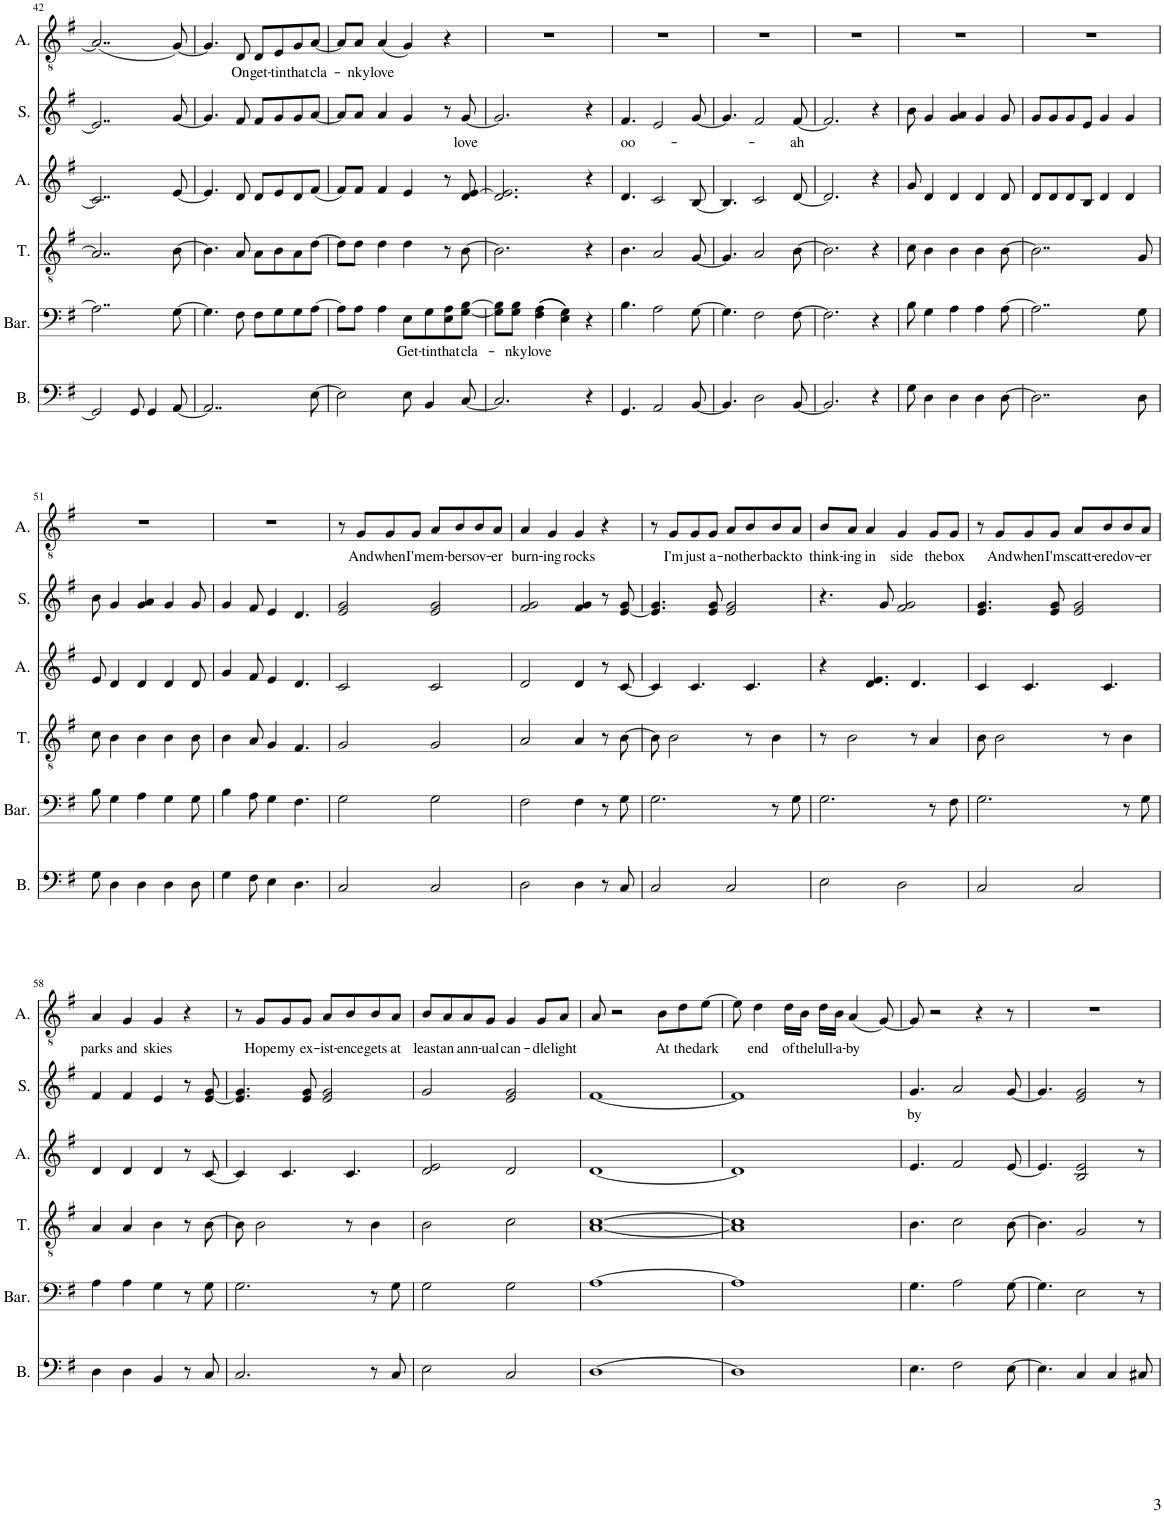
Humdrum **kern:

**kern	**kern	**text	**kern	**kern	**kern	**text	**kern	**text
*part6	*part5	*part5	*part4	*part3	*part2	*part2	*part1	*part1
*staff6	*staff5	*staff5	*staff4	*staff3	*staff2	*staff2	*staff1	*staff1
*I"Bass	*I"Baritone	*	*I"Tenor	*I"Alto	*I"Soprano	*	*I"Alto	*
*I'B.	*I'Bar.	*	*I'T.	*I'A.	*I'S.	*	*I'A.	*
!!LO:PB:g=z
*clefF4	*clefF4	*	*clefGv2	*clefG2	*clefG2	*	*clefGv2	*
*k[f#]	*k[f#]	*	*k[f#]	*k[f#]	*k[f#]	*	*k[f#]	*
*M4/4	*M4/4	*	*M4/4	*M4/4	*M4/4	*	*M4/4	*
=42	=42	=42	=42	=42	=42	=42	=42	=42
2GG/]	2..A\]	.	2..A/]	2..c/]	2..e/]	.	(2..A/]	.
8GG/	.	.	.	.	.	.	.	.
4GG/	.	.	.	.	.	.	.	.
[8AA/	[8G\	.	[8B\	[8e/	[8g/	.	[8G/)	.
=43	=43	=43	=43	=43	=43	=43	=43	=43
2..AA/]	4.G\]	.	4.B\]	4.e/]	4.g/]	.	4.G/]	.
!	!	!	!	!	!	!	!	!LO:LY:b
.	8F#\	.	8A/	8d/	8f#/	.	8D/	On
!	!	!	!	!	!	!	!	!LO:LY:b
.	8F#\L	.	8A\L	8d/L	8f#/L	.	8D/L	get-
!	!	!	!	!	!	!	!	!LO:LY:b
.	8G\	.	8B\	8e/	8g/	.	8E/	-tin
!	!	!	!	!	!	!	!	!LO:LY:b
.	8G\	.	8A\	8d/	8g/	.	8G/	that
!	!	!	!	!	!	!	!	!LO:LY:b
[8E\	[8A\J	.	[8d\J	(8f#/J	[8a/J	.	[8A/J	cla-
=44	=44	=44	=44	=44	=44	=44	=44	=44
2E\]	8A\L]	.	8d\L]	8f#/L)	8a/L]	.	8A/L]	.
!	!	!	!	!	!	!	!	!LO:LY:b
.	8A\J	.	8d\J	8f#/J	8a/J	.	8A/J	-nky
!	!	!	!	!	!	!	!	!LO:LY:b
.	4A\	.	4d\	4f#/	4a/	.	(4A/	love
!	!	!LO:LY:b	!	!	!	!	!	!
8E\	8E\L	Get-	4d\	4e/	4g/	.	4G/)	.
!	!	!LO:LY:b	!	!	!	!	!	!
4BB/	8G\	-tin	.	.	.	.	.	.
!	!	!LO:LY:b	!	!	!	!	!	!
.	8E\ 8A\	that	8r	8r	8r	.	4r	.
!	!	!LO:LY:b	!	!	!	!LO:LY:b	!	!
[8C/	[8G\ [8B\J	cla-	[8B\	8d/ [8e/	[8g/	love	.	.
=45	=45	=45	=45	=45	=45	=45	=45	=45
2.C/]	8G\] 8B\]L	.	2.B\]	2.d/ 2.e/]	2.g/]	.	1r	.
!	!	!LO:LY:b	!	!	!	!	!	!
.	8G\ 8B\J	-nky	.	.	.	.	.	.
!	!	!LO:LY:b	!	!	!	!	!	!
.	(((4F#\ 4A\	love	.	.	.	.	.	.
.	4E\ 4G\)))	.	.	.	.	.	.	.
4r	4r	.	4r	4r	4r	.	.	.
=46	=46	=46	=46	=46	=46	=46	=46	=46
!	!	!	!	!	!	!LO:LY:b	!	!
4.GG/	4.B\	.	4.B\	4.d/	4.f#/	oo-	1r	.
2AA/	2A\	.	2A/	2c/	2e/	.	.	.
[8BB/	[8G\	.	[8G/	[8B/	[8g/	.	.	.
=47	=47	=47	=47	=47	=47	=47	=47	=47
4.BB/]	4.G\]	.	4.G/]	4.B/]	4.g/]	.	1r	.
2D\	2F#\	.	2A/	2c/	2f#/	.	.	.
!	!	!	!	!	!	!LO:LY:b	!	!
[8BB/	[8F#\	.	[8B\	[8d/	[8f#/	-ah	.	.
=48	=48	=48	=48	=48	=48	=48	=48	=48
2.BB/]	2.F#\]	.	2.B\]	2.d/]	2.f#/]	.	1r	.
4r	4r	.	4r	4r	4r	.	.	.
=49	=49	=49	=49	=49	=49	=49	=49	=49
8G\	8B\	.	8c\	8g/	8b\	.	1r	.
4D\	4G\	.	4B\	4d/	4g/	.	.	.
4D\	4A\	.	4B\	4d/	4g/ 4a/	.	.	.
4D\	4A\	.	4B\	4d/	4g/	.	.	.
[8D\	[8A\	.	[8B\	8d/	8g/	.	.	.
=50	=50	=50	=50	=50	=50	=50	=50	=50
2..D\]	2..A\]	.	2..B\]	8d/L	8g/L	.	1r	.
.	.	.	.	8d/	8g/	.	.	.
.	.	.	.	8d/	8g/	.	.	.
.	.	.	.	8B/J	8e/J	.	.	.
.	.	.	.	4d/	4g/	.	.	.
.	.	.	.	4d/	4g/	.	.	.
8D\	8G\	.	8G/	.	.	.	.	.
!!LO:LB:g=z
=51	=51	=51	=51	=51	=51	=51	=51	=51
8G\	8B\	.	8c\	8e/	8b\	.	1r	.
4D\	4G\	.	4B\	4d/	4g/	.	.	.
4D\	4A\	.	4B\	4d/	4g/ 4a/	.	.	.
4D\	4G\	.	4B\	4d/	4g/	.	.	.
8D\	8G\	.	8B\	8d/	8g/	.	.	.
=52	=52	=52	=52	=52	=52	=52	=52	=52
4G\	4B\	.	4B\	4g/	4g/	.	1r	.
8F#\	8A\	.	8A/	8f#/	8f#/	.	.	.
4E\	4G\	.	4G/	4e/	4e/	.	.	.
4.D\	4.F#\	.	4.F#/	4.d/	4.d/	.	.	.
=53	=53	=53	=53	=53	=53	=53	=53	=53
2C/	2G\	.	2G/	2c/	2e/ 2g/	.	8r	.
!	!	!	!	!	!	!	!	!LO:LY:b
.	.	.	.	.	.	.	8G/L	And
!	!	!	!	!	!	!	!	!LO:LY:b
.	.	.	.	.	.	.	8G/	when
!	!	!	!	!	!	!	!	!LO:LY:b
.	.	.	.	.	.	.	8G/J	I'm
!	!	!	!	!	!	!	!	!LO:LY:b
2C/	2G\	.	2G/	2c/	2e/ 2g/	.	8A/L	em-
!	!	!	!	!	!	!	!	!LO:LY:b
.	.	.	.	.	.	.	8B/	-bers
!	!	!	!	!	!	!	!	!LO:LY:b
.	.	.	.	.	.	.	8B/	ov-
!	!	!	!	!	!	!	!	!LO:LY:b
.	.	.	.	.	.	.	8A/J	-er
=54	=54	=54	=54	=54	=54	=54	=54	=54
!	!	!	!	!	!	!	!	!LO:LY:b
2D\	2F#\	.	2A/	2d/	2f#/ 2g/	.	4A/	burn-
!	!	!	!	!	!	!	!	!LO:LY:b
.	.	.	.	.	.	.	4G/	-ing
!	!	!	!	!	!	!	!	!LO:LY:b
4D\	4F#\	.	4A/	4d/	4f#/ 4g/	.	4G/	rocks
8r	8r	.	8r	8r	8r	.	4r	.
8C/	8G\	.	[8B\	[8c/	[8e/ 8g/	.	.	.
=55	=55	=55	=55	=55	=55	=55	=55	=55
2C/	2.G\	.	8B\]	4c/]	4.e/] 4.g/	.	8r	.
!	!	!	!	!	!	!	!	!LO:LY:b
.	.	.	2B\	.	.	.	8G/L	I'm
!	!	!	!	!	!	!	!	!LO:LY:b
.	.	.	.	4.c/	.	.	8G/	just
!	!	!	!	!	!	!	!	!LO:LY:b
.	.	.	.	.	8e/ 8g/	.	8G/J	a-
!	!	!	!	!	!	!	!	!LO:LY:b
2C/	.	.	.	.	2e/ 2g/	.	8A/L	-no
!	!	!	!	!	!	!	!	!LO:LY:b
.	.	.	8r	4.c/	.	.	8B/	ther
!	!	!	!	!	!	!	!	!LO:LY:b
.	8r	.	4B\	.	.	.	8B/	back
!	!	!	!	!	!	!	!	!LO:LY:b
.	8G\	.	.	.	.	.	8A/J	to
=56	=56	=56	=56	=56	=56	=56	=56	=56
!	!	!	!	!	!	!	!	!LO:LY:b
2E\	2.G\	.	8r	4r	4.r	.	8B/L	think-
!	!	!	!	!	!	!	!	!LO:LY:b
.	.	.	2B\	.	.	.	8A/J	-ing
!	!	!	!	!	!	!	!	!LO:LY:b
.	.	.	.	4.d/ 4.e/	.	.	4A/	in
.	.	.	.	.	8g/	.	.	.
!	!	!	!	!	!	!	!	!LO:LY:b
2D\	.	.	.	.	2f#/ 2g/	.	4G/	side
.	.	.	8r	4.d/	.	.	.	.
!	!	!	!	!	!	!	!	!LO:LY:b
.	8r	.	4A/	.	.	.	8G/L	the
!	!	!	!	!	!	!	!	!LO:LY:b
.	8F#\	.	.	.	.	.	8G/J	box
=57	=57	=57	=57	=57	=57	=57	=57	=57
2C/	2.G\	.	8B\	4c/	4.e/ 4.g/	.	8r	.
!	!	!	!	!	!	!	!	!LO:LY:b
.	.	.	2B\	.	.	.	8G/L	And
!	!	!	!	!	!	!	!	!LO:LY:b
.	.	.	.	4.c/	.	.	8G/	when
!	!	!	!	!	!	!	!	!LO:LY:b
.	.	.	.	.	8e/ 8g/	.	8G/J	I'm
!	!	!	!	!	!	!	!	!LO:LY:b
2C/	.	.	.	.	2e/ 2g/	.	8A/L	scatt-
!	!	!	!	!	!	!	!	!LO:LY:b
.	.	.	8r	4.c/	.	.	8B/	-ered
!	!	!	!	!	!	!	!	!LO:LY:b
.	8r	.	4B\	.	.	.	8B/	ov-
!	!	!	!	!	!	!	!	!LO:LY:b
.	8G\	.	.	.	.	.	8A/J	-er
!!LO:LB:g=z
=58	=58	=58	=58	=58	=58	=58	=58	=58
!	!	!	!	!	!	!	!	!LO:LY:b
4D\	4A\	.	4A/	4d/	4f#/	.	4A/	parks
!	!	!	!	!	!	!	!	!LO:LY:b
4D\	4A\	.	4A/	4d/	4f#/	.	4G/	and
!	!	!	!	!	!	!	!	!LO:LY:b
4BB/	4G\	.	4B\	4d/	4e/	.	4G/	skies
8r	8r	.	8r	8r	8r	.	4r	.
8C/	8G\	.	[8B\	[8c/	[8e/ 8g/	.	.	.
=59	=59	=59	=59	=59	=59	=59	=59	=59
2.C/	2.G\	.	8B\]	4c/]	4.e/] 4.g/	.	8r	.
!	!	!	!	!	!	!	!	!LO:LY:b
.	.	.	2B\	.	.	.	8G/L	Hope
!	!	!	!	!	!	!	!	!LO:LY:b
.	.	.	.	4.c/	.	.	8G/	my
!	!	!	!	!	!	!	!	!LO:LY:b
.	.	.	.	.	8e/ 8g/	.	8G/J	ex-
!	!	!	!	!	!	!	!	!LO:LY:b
.	.	.	.	.	2e/ 2g/	.	8A/L	-ist-
!	!	!	!	!	!	!	!	!LO:LY:b
.	.	.	8r	4.c/	.	.	8B/	-ence
!	!	!	!	!	!	!	!	!LO:LY:b
8r	8r	.	4B\	.	.	.	8B/	gets
!	!	!	!	!	!	!	!	!LO:LY:b
8C/	8G\	.	.	.	.	.	8A/J	at
=60	=60	=60	=60	=60	=60	=60	=60	=60
!	!	!	!	!	!	!	!	!LO:LY:b
2E\	2G\	.	2B\	2d/ 2e/	2g/	.	8B/L	least
!	!	!	!	!	!	!	!	!LO:LY:b
.	.	.	.	.	.	.	8A/	an
!	!	!	!	!	!	!	!	!LO:LY:b
.	.	.	.	.	.	.	8A/	ann-
!	!	!	!	!	!	!	!	!LO:LY:b
.	.	.	.	.	.	.	8G/J	-ual
!	!	!	!	!	!	!	!	!LO:LY:b
2C/	2G\	.	2c\	2d/	2e/ 2g/	.	4G/	can-
!	!	!	!	!	!	!	!	!LO:LY:b
.	.	.	.	.	.	.	8G/L	-dle
!	!	!	!	!	!	!	!	!LO:LY:b
.	.	.	.	.	.	.	8A/J	light
=61	=61	=61	=61	=61	=61	=61	=61	=61
[1D	[1A	.	[1A [1c	[1d	[1f#	.	8A/	.
.	.	.	.	.	.	.	2r	.
!	!	!	!	!	!	!	!	!LO:LY:b
.	.	.	.	.	.	.	8B\L	At
!	!	!	!	!	!	!	!	!LO:LY:b
.	.	.	.	.	.	.	8d\	the
!	!	!	!	!	!	!	!	!LO:LY:b
.	.	.	.	.	.	.	[8e\J	dark
=62	=62	=62	=62	=62	=62	=62	=62	=62
1D]	1A]	.	1A] 1c]	1d]	1f#]	.	8e\]	.
!	!	!	!	!	!	!	!	!LO:LY:b
.	.	.	.	.	.	.	4d\	end
!	!	!	!	!	!	!	!	!LO:LY:b
.	.	.	.	.	.	.	16d\LL	of
!	!	!	!	!	!	!	!	!LO:LY:b
.	.	.	.	.	.	.	16B\JJ	the
!	!	!	!	!	!	!	!	!LO:LY:b
.	.	.	.	.	.	.	16d\LL	lull-
!	!	!	!	!	!	!	!	!LO:LY:b
.	.	.	.	.	.	.	16B\JJ	-a-
!	!	!	!	!	!	!	!	!LO:LY:b
.	.	.	.	.	.	.	(4A/	-by
.	.	.	.	.	.	.	[8G/)	.
=63	=63	=63	=63	=63	=63	=63	=63	=63
!	!	!	!	!	!	!LO:LY:b	!	!
4.E\	4.G\	.	4.B\	4.e/	4.g/	by	8G/]	.
.	.	.	.	.	.	.	2r	.
2F#\	2A\	.	2c\	2f#/	2a/	.	.	.
.	.	.	.	.	.	.	4r	.
[8E\	[8G\	.	[8B\	[8e/	[8g/	.	8r	.
=64	=64	=64	=64	=64	=64	=64	=64	=64
4.E\]	4.G\]	.	4.B\]	4.e/]	4.g/]	.	1r	.
4C/	2E\	.	2G/	2B/ 2e/	2e/ 2g/	.	.	.
4C/	.	.	.	.	.	.	.	.
8C#X/	8r	.	8r	8r	8r	.	.	.
=	=	=	=	=	=	=	=	=
*-	*-	*-	*-	*-	*-	*-	*-	*-
